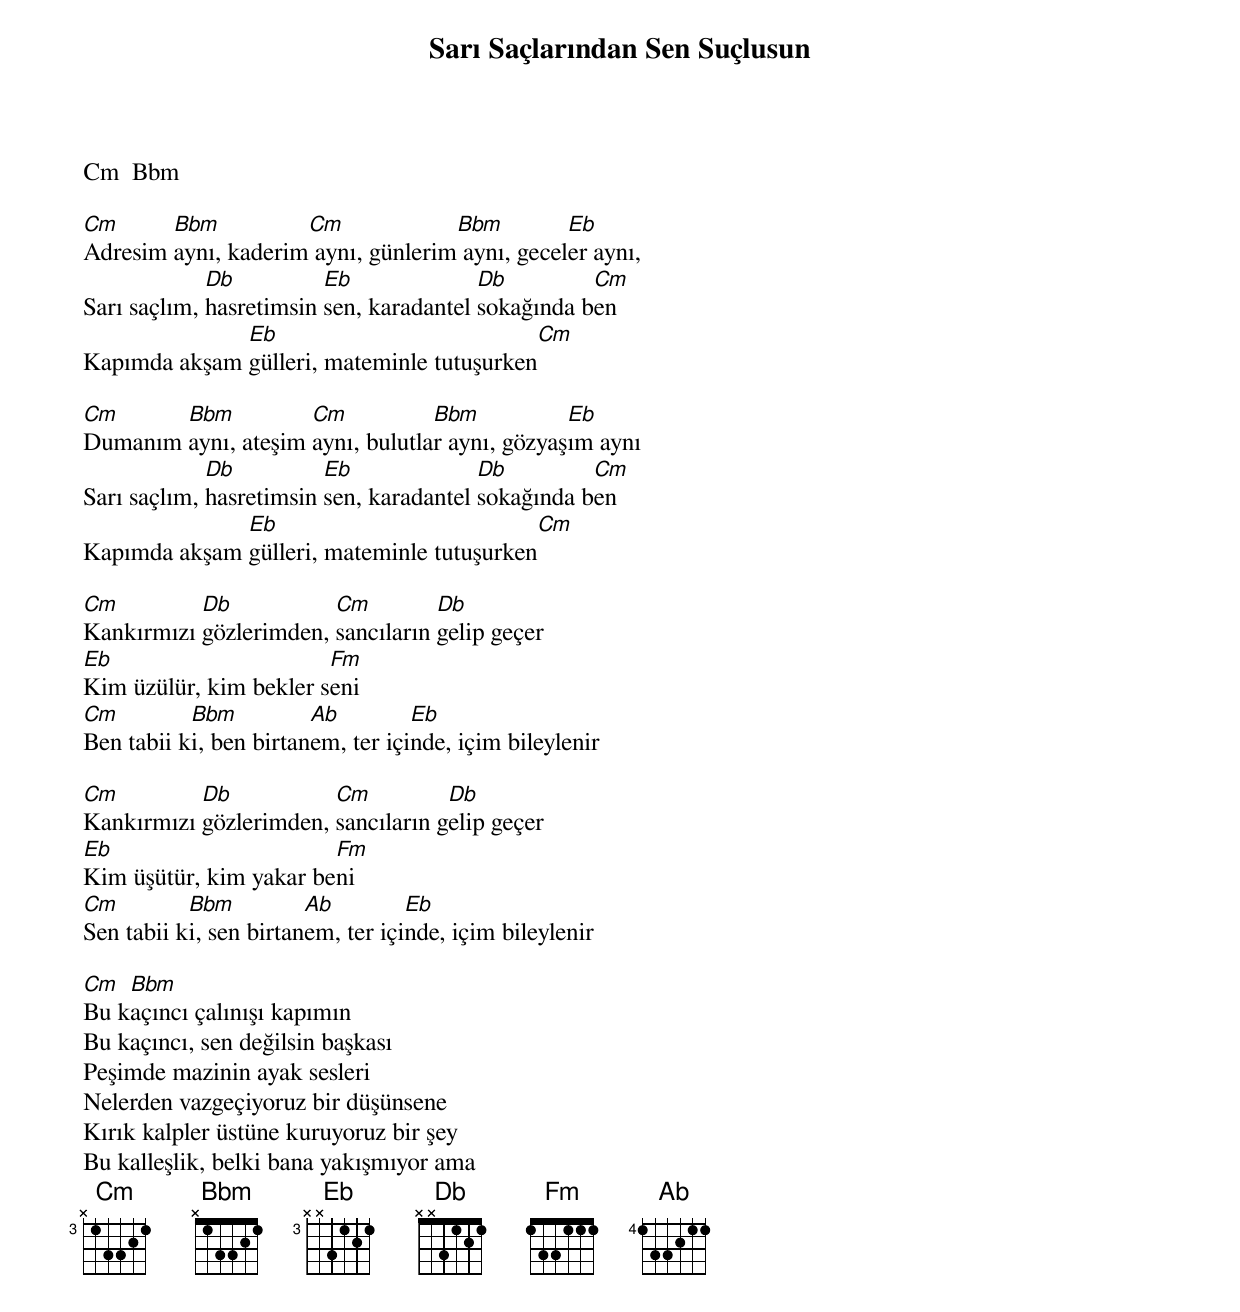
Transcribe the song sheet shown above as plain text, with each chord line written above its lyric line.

{title: Sarı Saçlarından Sen Suçlusun}
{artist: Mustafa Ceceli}

Cm  Bbm

Cm      Bbm          Cm             Bbm         Eb
Adresim aynı, kaderim aynı, günlerim aynı, geceler aynı,
             Db          Eb              Db         Cm
Sarı saçlım, hasretimsin sen, karadantel sokağında ben
              Eb                           Cm
Kapımda akşam gülleri, mateminle tutuşurken

Cm      Bbm          Cm           Bbm           Eb
Dumanım aynı, ateşim aynı, bulutlar aynı, gözyaşım aynı
             Db          Eb              Db         Cm
Sarı saçlım, hasretimsin sen, karadantel sokağında ben
              Eb                           Cm
Kapımda akşam gülleri, mateminle tutuşurken

Cm         Db           Cm         Db
Kankırmızı gözlerimden, sancıların gelip geçer
Eb                      Fm
Kim üzülür, kim bekler seni
Cm         Bbm          Ab         Eb
Ben tabii ki, ben birtanem, ter içinde, içim bileylenir

Cm         Db           Cm          Db
Kankırmızı gözlerimden, sancıların gelip geçer
Eb                      Fm
Kim üşütür, kim yakar beni
Cm         Bbm          Ab         Eb
Sen tabii ki, sen birtanem, ter içinde, içim bileylenir

Cm  Bbm
Bu kaçıncı çalınışı kapımın
Bu kaçıncı, sen değilsin başkası
Peşimde mazinin ayak sesleri
Nelerden vazgeçiyoruz bir düşünsene
Kırık kalpler üstüne kuruyoruz bir şey
Bu kalleşlik, belki bana yakışmıyor ama
